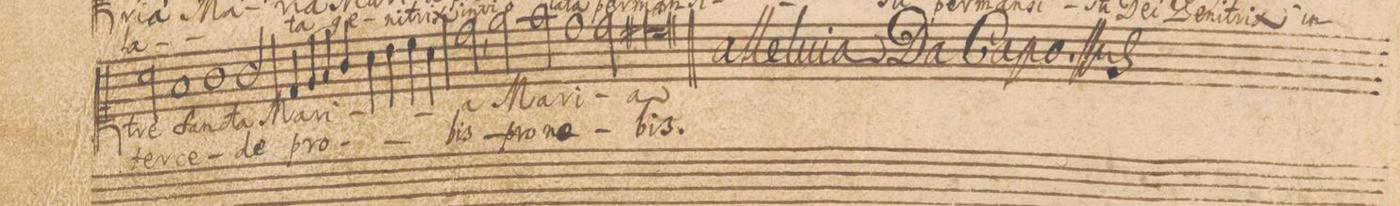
**kern	**text	**text
*I"[CANTVS.]	*	*
*clefC1	*	*
*k[]	*	*
*met(C|)	*	*
*M2/1	*	*
2a\	-tre	-ter-
1f	San-	-ce-
1gny\	cta	-de
=48-	=48-	=48-
2g/	Ma-	pro-
4d/	-ri-	.
4e/	.	.
4f/	.	.
4g/	.	.
=49-	=49-	=49-
4a\	.	.
4b\	.	.
4cc\	.	.
4a\	.	.
2dd,<\	-a	-bis
2ee\	Ma-	pro
=50-	=50-	=50-
2ff\	.	.
1dd	.	.
2dd\	-ri-	no-
=51-	=51-	=51-
0cc#X	-a	-bis.
=||	=||	=||
*-	*-	*-
